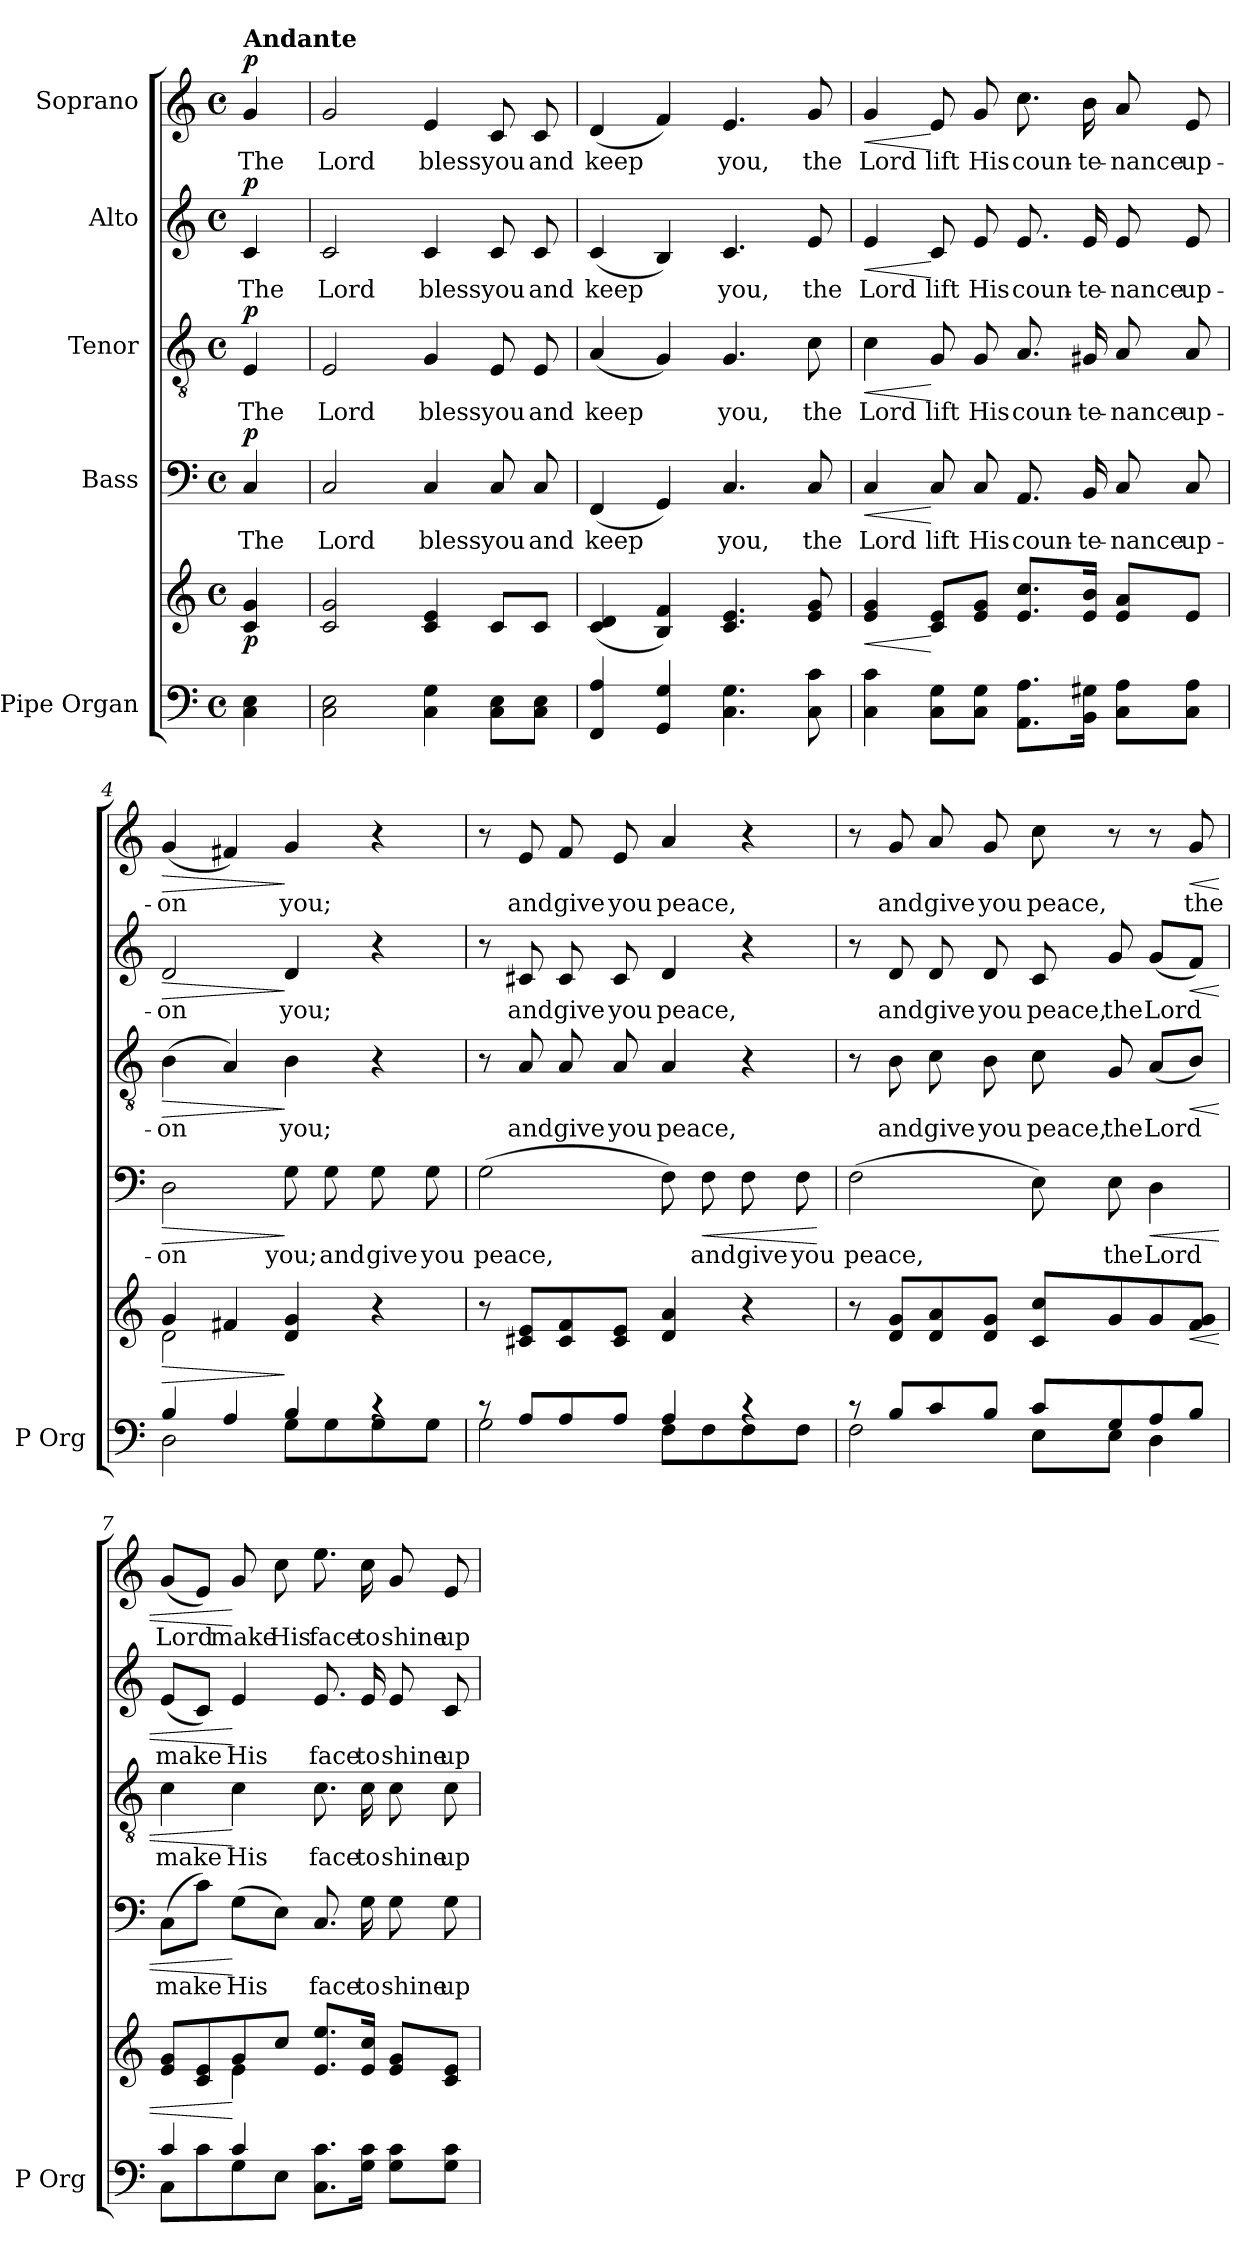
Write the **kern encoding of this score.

**kern	**kern	**dynam	**kern	**text	**dynam	**kern	**text	**dynam	**kern	**text	**dynam	**kern	**text	**dynam
*part5	*part5	*part5	*part4	*part4	*part4	*part3	*part3	*part3	*part2	*part2	*part2	*part1	*part1	*part1
*staff6	*staff5	*staff5/6	*staff4	*staff4	*staff4	*staff3	*staff3	*staff3	*staff2	*staff2	*staff2	*staff1	*staff1	*staff1
*I"Pipe Organ	*	*	*I"Bass	*	*	*I"Tenor	*	*	*I"Alto	*	*	*I"Soprano	*	*
*I'P Org	*	*	*	*	*	*	*	*	*	*	*	*	*	*
*clefF4	*clefG2	*	*clefF4	*	*	*clefGv2	*	*	*clefG2	*	*	*clefG2	*	*
*k[]	*k[]	*	*k[]	*	*	*k[]	*	*	*k[]	*	*	*k[]	*	*
*M4/4	*M4/4	*	*M4/4	*	*	*M4/4	*	*	*M4/4	*	*	*M4/4	*	*
*met(c)	*met(c)	*	*met(c)	*	*	*met(c)	*	*	*met(c)	*	*	*met(c)	*	*
=	=	=	=	=	=	=	=	=	=	=	=	=	=	=
!	!	!	!	!	!	!	!	!	!	!	!	!LO:TX:a:B:t=Andante	!	!
!	!	!LO:DY:b	!	!LO:LY:b	!LO:DY:a	!	!LO:LY:b	!LO:DY:a	!	!LO:LY:b	!LO:DY:a	!	!LO:LY:b	!LO:DY:a
4C\ 4E\	4c/ 4g/	p	4C/	The	p	4E/	The	p	4c/	The	p	4g/	The	p
=1	=1	=1	=1	=1	=1	=1	=1	=1	=1	=1	=1	=1	=1	=1
!	!	!	!	!LO:LY:b	!	!	!LO:LY:b	!	!	!LO:LY:b	!	!	!LO:LY:b	!
2C\ 2E\	2c/ 2g/	.	2C/	Lord	.	2E/	Lord	.	2c/	Lord	.	2g/	Lord	.
!	!	!	!	!LO:LY:b	!	!	!LO:LY:b	!	!	!LO:LY:b	!	!	!LO:LY:b	!
4C\ 4G\	4c/ 4e/	.	4C/	bless	.	4G/	bless	.	4c/	bless	.	4e/	bless	.
!	!	!	!	!LO:LY:b	!	!	!LO:LY:b	!	!	!LO:LY:b	!	!	!LO:LY:b	!
8C\ 8E\L	8c/L	.	8C/	you	.	8E/	you	.	8c/	you	.	8c/	you	.
!	!	!	!	!LO:LY:b	!	!	!LO:LY:b	!	!	!LO:LY:b	!	!	!LO:LY:b	!
8C\ 8E\J	8c/J	.	8C/	and	.	8E/	and	.	8c/	and	.	8c/	and	.
=2	=2	=2	=2	=2	=2	=2	=2	=2	=2	=2	=2	=2	=2	=2
!	!	!	!	!LO:LY:b	!	!	!LO:LY:b	!	!	!LO:LY:b	!	!	!LO:LY:b	!
4FF/ 4A/	(<4c/ 4d/	.	(<4FF/	keep	.	(<4A/	keep	.	(<4c/	keep	.	(<4d/	keep	.
4GG/ 4G/	4B/ 4f/)	.	4GG/)	.	.	4G/)	.	.	4B/)	.	.	4f/)	.	.
!	!	!	!	!LO:LY:b	!	!	!LO:LY:b	!	!	!LO:LY:b	!	!	!LO:LY:b	!
4.C\ 4.G\	4.c/ 4.e/	.	4.C/	you,	.	4.G/	you,	.	4.c/	you,	.	4.e/	you,	.
!	!	!	!	!LO:LY:b	!	!	!LO:LY:b	!	!	!LO:LY:b	!	!	!LO:LY:b	!
8C\ 8c\	8e/ 8g/	.	8C/	the	.	8c\	the	.	8e/	the	.	8g/	the	.
=3	=3	=3	=3	=3	=3	=3	=3	=3	=3	=3	=3	=3	=3	=3
!	!	!LO:HP:b	!	!LO:LY:b	!LO:HP:b	!	!LO:LY:b	!LO:HP:b	!	!LO:LY:b	!LO:HP:b	!	!LO:LY:b	!LO:HP:b
4C\ 4c\	4e/ 4g/	<	4C/	Lord	<	4c\	Lord	<	4e/	Lord	<	4g/	Lord	<
!	!	!	!	!LO:LY:b	!	!	!LO:LY:b	!	!	!LO:LY:b	!	!	!LO:LY:b	!
8C\ 8G\L	8c/ 8e/L	[	8C/	lift	[	8G/	lift	[	8c/	lift	[	8e/	lift	[
!	!	!	!	!LO:LY:b	!	!	!LO:LY:b	!	!	!LO:LY:b	!	!	!LO:LY:b	!
8C\ 8G\J	8e/ 8g/J	.	8C/	His	.	8G/	His	.	8e/	His	.	8g/	His	.
!	!	!	!	!LO:LY:b	!	!	!LO:LY:b	!	!	!LO:LY:b	!	!	!LO:LY:b	!
8.AA\ 8.A\L	8.e/ 8.cc/L	.	8.AA/	coun-	.	8.A/	coun-	.	8.e/	coun-	.	8.cc\	coun-	.
!	!	!	!	!LO:LY:b	!	!	!LO:LY:b	!	!	!LO:LY:b	!	!	!LO:LY:b	!
16BB\ 16G#X\Jk	16e/ 16b/Jk	.	16BB/	-te-	.	16G#X/	-te-	.	16e/	-te-	.	16b\	-te-	.
!	!	!	!	!LO:LY:b	!	!	!LO:LY:b	!	!	!LO:LY:b	!	!	!LO:LY:b	!
8C\ 8A\L	8e/ 8a/L	.	8C/	-nance	.	8A/	-nance	.	8e/	-nance	.	8a/	-nance	.
!	!	!	!	!LO:LY:b	!	!	!LO:LY:b	!	!	!LO:LY:b	!	!	!LO:LY:b	!
8C\ 8A\J	8e/J	.	8C/	up-	.	8A/	up-	.	8e/	up-	.	8e/	up-	.
=4	=4	=4	=4	=4	=4	=4	=4	=4	=4	=4	=4	=4	=4	=4
*^	*	*	*	*	*	*	*	*	*	*	*	*	*	*
!	!	!	!LO:HP:b	!	!LO:LY:b	!LO:HP:b	!	!LO:LY:b	!LO:HP:b	!	!LO:LY:b	!LO:HP:b	!	!LO:LY:b	!LO:HP:b
*	*	*^	*	*	*	*	*	*	*	*	*	*	*	*	*
4B/	2D\	4g/	2d\	>	2D\	-on	>	(>4B\	-on	>	2d/	-on	>	(<4g/	-on	>
4A/	.	4f#X/	.	.	.	.	.	4A/)	.	.	.	.	.	4f#X/)	.	.
!	!	!	!	!	!	!LO:LY:b	!	!	!LO:LY:b	!	!	!LO:LY:b	!	!	!LO:LY:b	!
4B/	8G\L	4d/ 4g/	2ryy	]	8G\	you;	]	4B\	you;	]	4d/	you;	]	4g/	you;	]
!	!	!	!	!	!	!LO:LY:b	!	!	!	!	!	!	!	!	!	!
.	8G\	.	.	.	8G\	and	.	.	.	.	.	.	.	.	.	.
!	!	!	!	!	!	!LO:LY:b	!	!	!	!	!	!	!	!	!	!
4rc	8G\	4r	.	.	8G\	give	.	4r	.	.	4r	.	.	4r	.	.
!	!	!	!	!	!	!LO:LY:b	!	!	!	!	!	!	!	!	!	!
.	8G\J	.	.	.	8G\	you	.	.	.	.	.	.	.	.	.	.
*	*	*v	*v	*	*	*	*	*	*	*	*	*	*	*	*	*
!!LO:LB:g=z
=5	=5	=5	=5	=5	=5	=5	=5	=5	=5	=5	=5	=5	=5	=5	=5
!	!	!	!	!	!LO:LY:b	!	!	!	!	!	!	!	!	!	!
8rc	2G\	8r	.	(>2G\	peace,	.	8r	.	.	8r	.	.	8r	.	.
!	!	!	!	!	!	!	!	!LO:LY:b	!	!	!LO:LY:b	!	!	!LO:LY:b	!
8A/L	.	8c#X/ 8e/L	.	.	.	.	8A/	and	.	8c#X/	and	.	8e/	and	.
!	!	!	!	!	!	!	!	!LO:LY:b	!	!	!LO:LY:b	!	!	!LO:LY:b	!
8A/	.	8c#/ 8f/	.	.	.	.	8A/	give	.	8c#/	give	.	8f/	give	.
!	!	!	!	!	!	!	!	!LO:LY:b	!	!	!LO:LY:b	!	!	!LO:LY:b	!
8A/J	.	8c#/ 8e/J	.	.	.	.	8A/	you	.	8c#/	you	.	8e/	you	.
!	!	!	!	!	!	!	!	!LO:LY:b	!	!	!LO:LY:b	!	!	!LO:LY:b	!
4A/	8F\L	4d/ 4a/	.	8F\)	.	.	4A/	peace,	.	4d/	peace,	.	4a/	peace,	.
!	!	!	!	!	!LO:LY:b	!LO:HP:b	!	!	!	!	!	!	!	!	!
.	8F\	.	.	8F\	and	<	.	.	.	.	.	.	.	.	.
!	!	!	!	!	!LO:LY:b	!	!	!	!	!	!	!	!	!	!
4rc	8F\	4r	.	8F\	give	.	4r	.	.	4r	.	.	4r	.	.
!	!	!	!	!	!LO:LY:b	!	!	!	!	!	!	!	!	!	!
.	8F\J	.	.	8F\	you	.	.	.	.	.	.	.	.	.	.
*v	*v	*	*	*	*	*	*	*	*	*	*	*	*	*	*
.	.	.	.	.	[	.	.	.	.	.	.	.	.	.
=6	=6	=6	=6	=6	=6	=6	=6	=6	=6	=6	=6	=6	=6	=6
*^	*	*	*	*	*	*	*	*	*	*	*	*	*	*
!	!	!	!	!	!LO:LY:b	!	!	!	!	!	!	!	!	!	!
8rc	2F\	8r	.	(>2F\	peace,	.	8r	.	.	8r	.	.	8r	.	.
!	!	!	!	!	!	!	!	!LO:LY:b	!	!	!LO:LY:b	!	!	!LO:LY:b	!
8B/L	.	8d/ 8g/L	.	.	.	.	8B\	and	.	8d/	and	.	8g/	and	.
!	!	!	!	!	!	!	!	!LO:LY:b	!	!	!LO:LY:b	!	!	!LO:LY:b	!
8c/	.	8d/ 8a/	.	.	.	.	8c\	give	.	8d/	give	.	8a/	give	.
!	!	!	!	!	!	!	!	!LO:LY:b	!	!	!LO:LY:b	!	!	!LO:LY:b	!
8B/J	.	8d/ 8g/J	.	.	.	.	8B\	you	.	8d/	you	.	8g/	you	.
!	!	!	!	!	!	!	!	!LO:LY:b	!	!	!LO:LY:b	!	!	!LO:LY:b	!
8c/L	8E\L	8c/ 8cc/L	.	8E\)	.	.	8c\	peace,	.	8c/	peace,	.	8cc\	peace,	.
!	!	!	!	!	!LO:LY:b	!	!	!LO:LY:b	!	!	!LO:LY:b	!	!	!	!
8G/	8E\J	8g/	.	8E\	the	.	8G/	the	.	8g/	the	.	8r	.	.
!	!	!	!	!	!LO:LY:b	!LO:HP:b	!	!LO:LY:b	!	!	!LO:LY:b	!	!	!	!
8A/	4D\	8g/	.	4D\	Lord	<	(<8A/L	Lord	.	(<8g/L	Lord	.	8r	.	.
!	!	!	!LO:HP:b	!	!	!	!	!	!LO:HP:b	!	!	!LO:HP:b	!	!LO:LY:b	!LO:HP:b
8B/J	.	8f/ 8g/J	<	.	.	.	8B/J)	.	<	8f/J)	.	<	8g/	the	<
=7	=7	=7	=7	=7	=7	=7	=7	=7	=7	=7	=7	=7	=7	=7	=7
*	*	*^	*	*	*	*	*	*	*	*	*	*	*	*	*
!	!	!	!	!	!	!LO:LY:b	!	!	!LO:LY:b	!	!	!LO:LY:b	!	!	!LO:LY:b	!
4c/	8C\L	8e/ 8g/L	4ryy	.	(>8C\L	make	.	4c\	make	.	(<8e/L	make	.	(<8g/L	Lord	.
.	8c\	8c/ 8e/	.	.	8c\J)	.	.	.	.	.	8c/J)	.	.	8e/J)	.	.
!	!	!	!	!	!	!LO:LY:b	!	!	!LO:LY:b	!	!	!LO:LY:b	!	!	!LO:LY:b	!
4c/	8G\	8g/	4e\	[	(>8G\L	His	[	4c\	His	[	4e/	His	[	8g/	make	[
!	!	!	!	!	!	!	!	!	!	!	!	!	!	!	!LO:LY:b	!
.	8E\J	8cc/J	.	.	8E\J)	.	.	.	.	.	.	.	.	8cc\	His	.
!	!	!	!	!	!	!LO:LY:b	!	!	!LO:LY:b	!	!	!LO:LY:b	!	!	!LO:LY:b	!
8.C\ 8.c\L	2ryy	8.e/ 8.ee/L	2ryy	.	8.C/	face	.	8.c\	face	.	8.e/	face	.	8.ee\	face	.
!	!	!	!	!	!	!LO:LY:b	!	!	!LO:LY:b	!	!	!LO:LY:b	!	!	!LO:LY:b	!
16G\ 16c\Jk	.	16e/ 16cc/Jk	.	.	16G\	to	.	16c\	to	.	16e/	to	.	16cc\	to	.
!	!	!	!	!	!	!LO:LY:b	!	!	!LO:LY:b	!	!	!LO:LY:b	!	!	!LO:LY:b	!
8G\ 8c\L	.	8e/ 8g/L	.	.	8G\	shine	.	8c\	shine	.	8e/	shine	.	8g/	shine	.
!	!	!	!	!	!	!LO:LY:b	!	!	!LO:LY:b	!	!	!LO:LY:b	!	!	!LO:LY:b	!
8G\ 8c\J	.	8c/ 8e/J	.	.	8G\	up-	.	8c\	up-	.	8c/	up-	.	8e/	up-	.
*v	*v	*	*	*	*	*	*	*	*	*	*	*	*	*	*	*
*	*v	*v	*	*	*	*	*	*	*	*	*	*	*	*	*
=	=	=	=	=	=	=	=	=	=	=	=	=	=	=
*-	*-	*-	*-	*-	*-	*-	*-	*-	*-	*-	*-	*-	*-	*-
